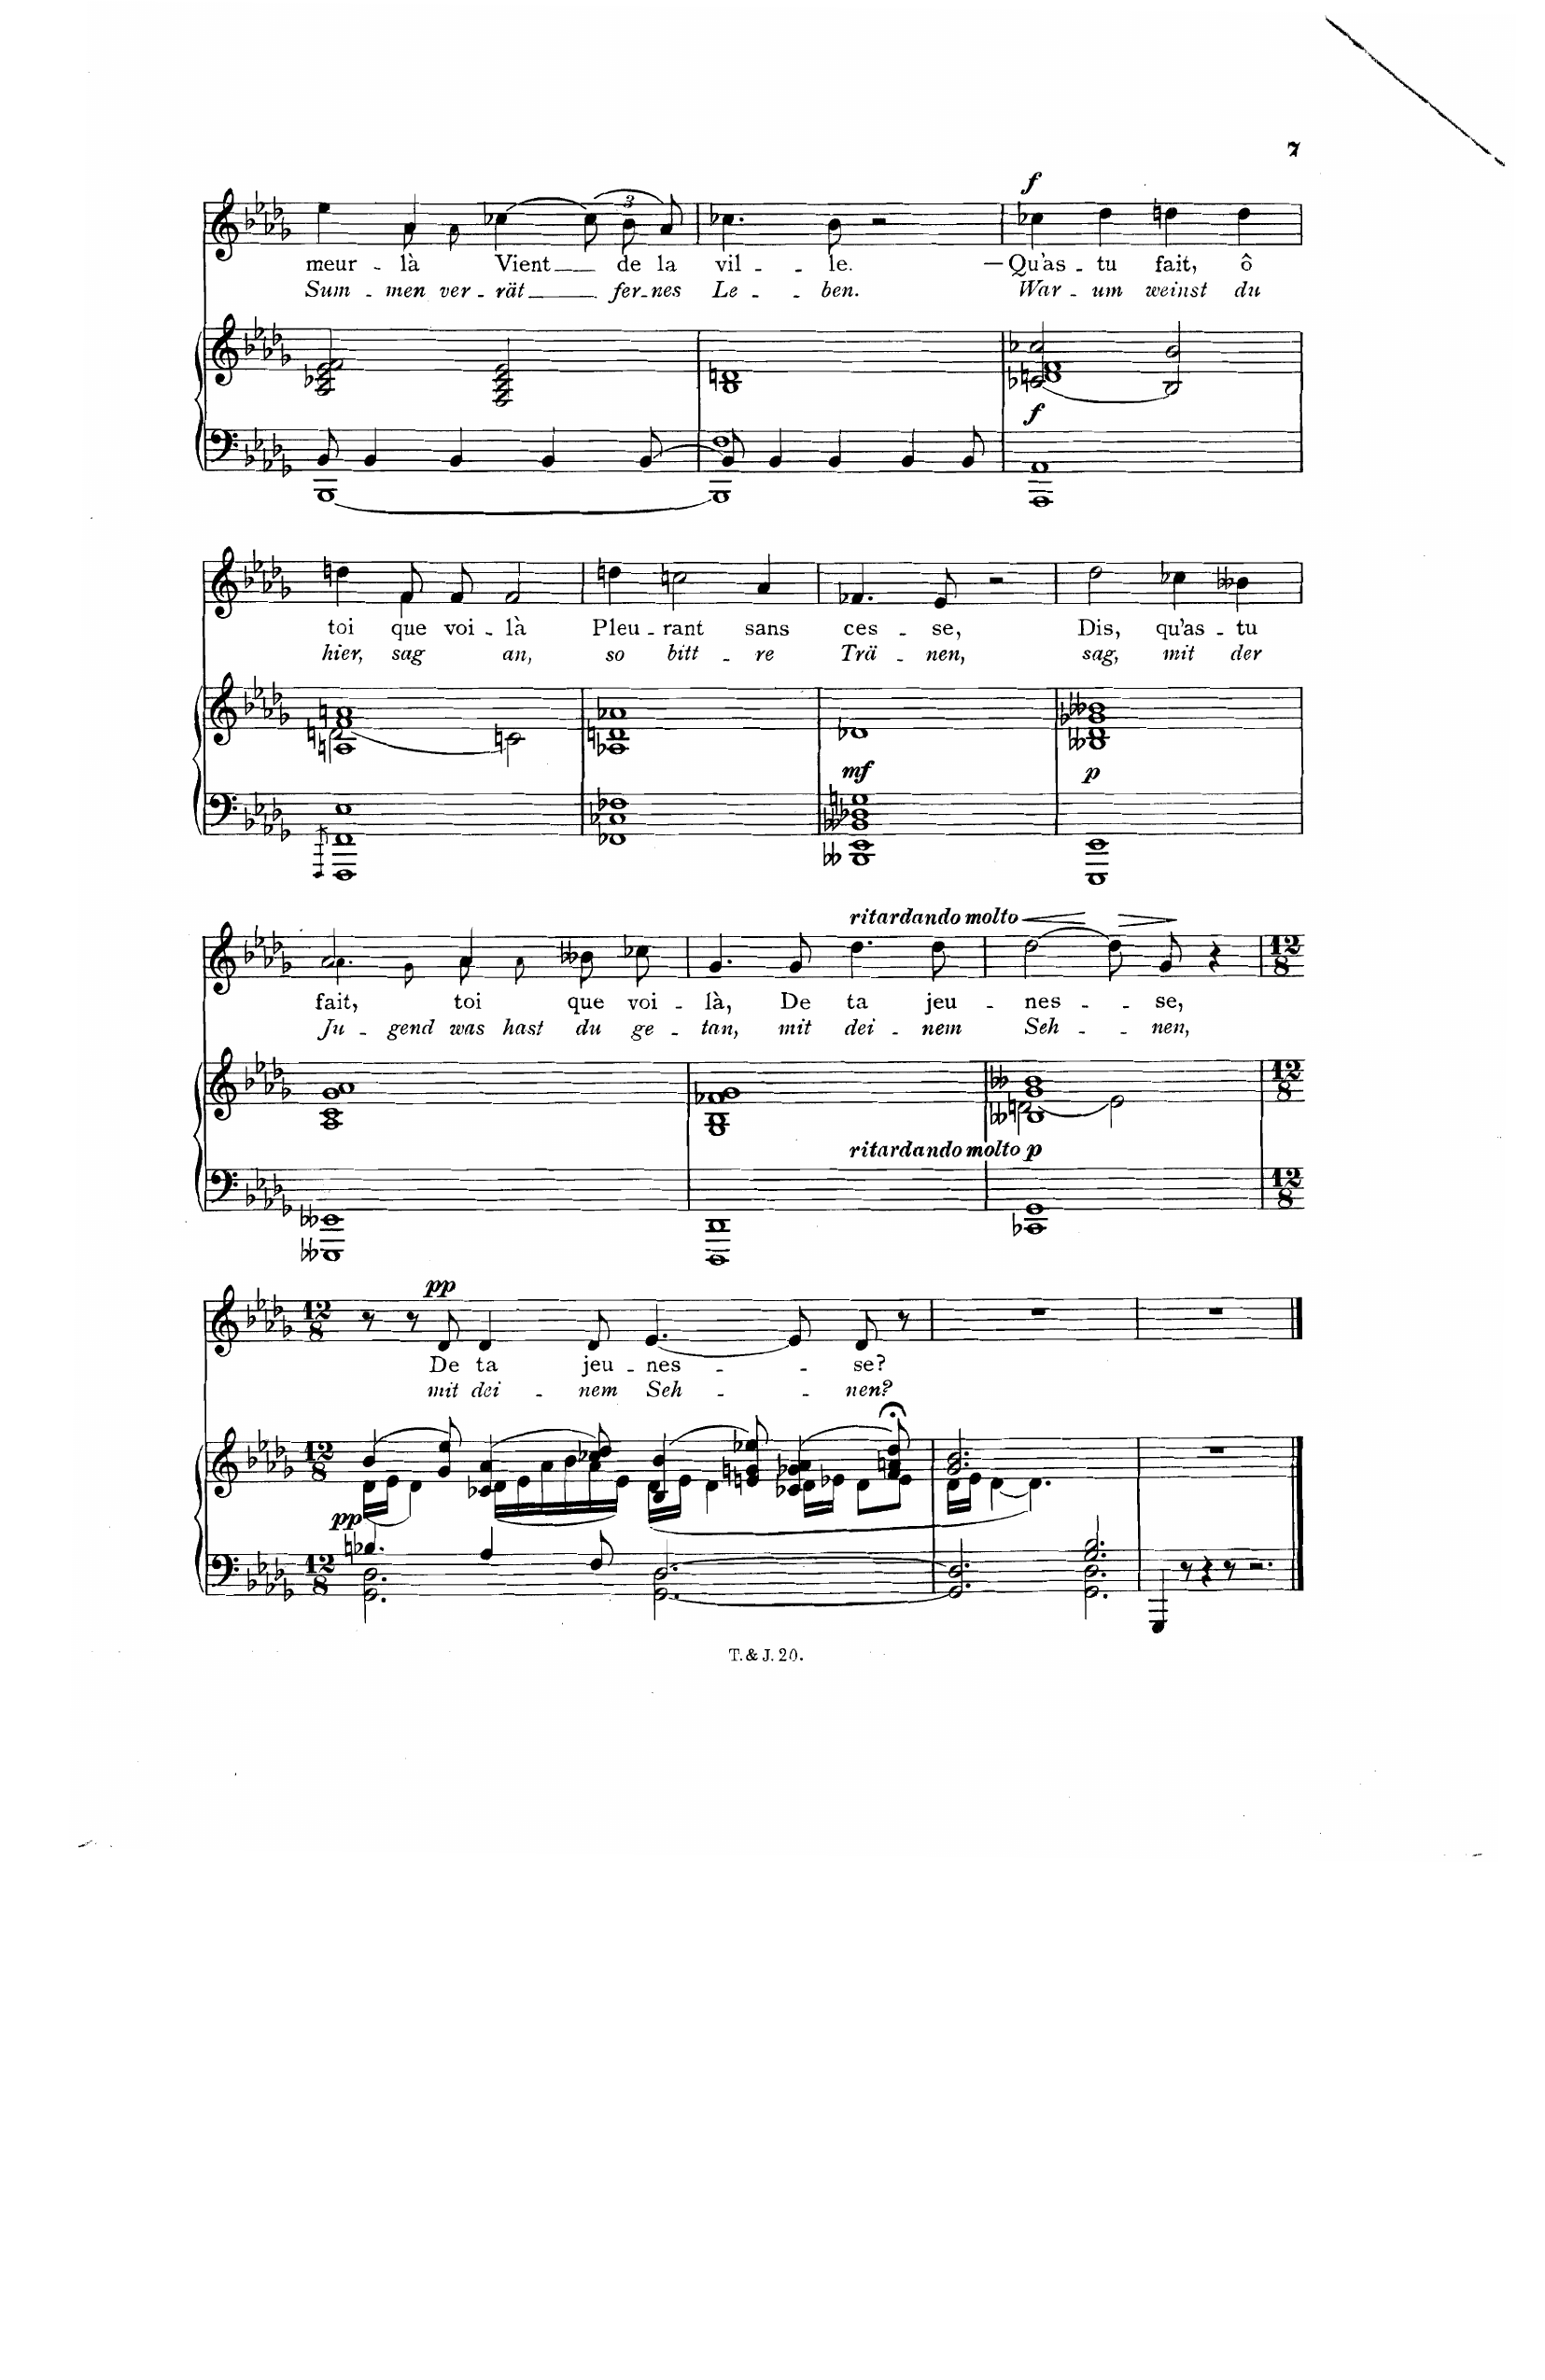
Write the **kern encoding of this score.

**kern	**kern	**dynam	**kern	**text	**dynam
*part2	*part2	*part2	*part1	*part1	*part1
*staff3	*staff2	*staff2/3	*staff1	*staff1	*staff1
*I"Piano	*	*	*I"Chant                                  Voice	*	*
*I'Pno	*	*	*	*	*
*clefF4	*clefG2	*	*clefG2	*	*
*k[b-e-a-d-g-]	*k[b-e-a-d-g-]	*	*k[b-e-a-d-g-]	*	*
*M4/4	*M4/4	*	*M4/4	*	*
=15	=15	=15	=15	=15	=15
*^	*	*	*	*	*
8BB-/]	[1BBB-	2G-/ 2c-X/ 2e-/ 2f/	.	4ee-\	-meur-	.
4BB-/	.	.	.	.	.	.
.	.	.	.	4a-/	-là	.
4BB-/	.	.	.	.	.	.
.	.	2F/ 2A-/ 2c-/ 2e-/	.	[4cc-X\	Vient	.
4BB-/	.	.	.	.	.	.
.	.	.	.	12cc-\L]	.	.
.	.	.	.	12b-\	de	.
[8BB-/	.	.	.	.	.	.
.	.	.	.	12a-\J	la	.
=16	=16	=16	=16	=16	=16	=16
8BB-/]	1BBB-] 1F	1B- 1dn	.	4.cc-X\	vil-	.
4BB-/	.	.	.	.	.	.
4BB-/	.	.	.	8b-\	-le.	.
.	.	.	.	2r	.	.
4BB-/	.	.	.	.	.	.
8BB-/	.	.	.	.	.	.
*v	*v	*	*	*	*	*
=17	=17	=17	=17	=17	=17
*	*^	*	*	*	*
!	!	!	!LO:DY:b	!	!	!LO:DY:a
1AAA- 1AA-	(<2c-X/ 2cc-X/	1dn 1f	f	4cc-X\	Qu’as-	f
.	.	.	.	4dd-\	-tu	.
.	2B-/ 2b-/)	.	.	4ddn\	fait,	.
.	.	.	.	4dd\	ô	.
=18	=18	=18	=18	=18	=18	=18
[8qFFF/	.	.	.	.	.	.
1FFF] 1FF 1E-	1An 1f 1an	(2dn\	.	4ddn\	toi	.
.	.	.	.	8f/L	que	.
.	.	.	.	8f/J	voi-	.
.	.	2cn\)	.	2f/	-là	.
*	*v	*v	*	*	*	*
=19	=19	=19	=19	=19	=19
1FF-X 1C-X 1F-X	1A-X 1dn 1a-X	.	4ddn\	Pleu-	.
.	.	.	2ccn\	-rant	.
.	.	.	4a-/	sans	.
=20	=20	=20	=20	=20	=20
!	!	!LO:DY:b	!	!	!
1BBB--X 1EE- 1BB--X 1D-X 1Gn	1d-X	mf	4.f-X/	ces-	.
.	.	.	8e-/	-se,	.
.	.	.	2r	.	.
=21	=21	=21	=21	=21	=21
!	!	!LO:DY:b	!	!	!
1EEE- 1EE-	1B--X 1d- 1g-X 1b--X	p	2dd-\	Dis,	.
.	.	.	4cc-X\	qu’as-	.
.	.	.	4b--X\	-tu	.
=22	=22	=22	=22	=22	=22
1EEE--X 1EE--X	1A- 1c 1g- 1a-	.	2a-/	fait,	.
.	.	.	4a-/	toi	.
.	.	.	8b--X\L	que	.
.	.	.	8cc-X\J	voi-	.
=23	=23	=23	=23	=23	=23
*	*^	*	*	*	*
1DDD- 1DD-	1G- 1B- 1f-X 1g-	2ryy	.	4.g-/	-là,	.
.	.	.	.	8g-/	De	.
!	!	!	!	!LO:TX:i:t=ritardando molto	!	!
!	!	!LO:TX:i:t=ritardando molto	!	!	!	!
.	.	2ryy	.	4.dd-\	ta	.
.	.	.	.	8dd-\	jeu-	.
=24	=24	=24	=24	=24	=24	=24
!	!	!	!LO:DY:b	!	!	!LO:HP:b
1CC-X 1GG-	1B--X 1g- 1b--X	(2dn\	p	[2dd-\	-nes-	<
.	.	2e-\)	.	8dd-\L]	.	.
.	.	.	.	8g-\J	-se,	[
.	.	.	.	4r	.	.
=25	=25	=25	=25	=25	=25	=25
*M12/8	*M12/8	*	*	*M12/8	*	*
*^	*	*	*	*	*	*
!	!	!	!	!LO:DY:b	!	!	!
4.B-X/	2.GG-\ 2.D-\	(4b-/	(16d-\LL	pp	8r	.	.
.	.	.	16e-\JJ	.	.	.	.
.	.	.	4d-\)	.	8r	.	.
!	!	!	!	!	!	!	!LO:DY:a
.	.	8g-/ 8ee-/)	.	.	8d-/	De	pp
4A-/	.	(4c-X/ 4a-/	(16d-\LL	.	4d-/	ta	.
.	.	.	16e-\	.	.	.	.
.	.	.	16a-\	.	.	.	.
.	.	.	16b-\	.	.	.	.
8F/	.	8cc-X/ 8dd-/)	16a-\	.	8d-/	jeu-	.
.	.	.	16e-\JJ)	.	.	.	.
2.D-/	[2.GG-\ [>2.D-\	(4B-/ 4b-/	(16d-\LL	.	[4.e-/	-nes-	.
.	.	.	16e-\JJ	.	.	.	.
.	.	.	4d-\	.	.	.	.
.	.	8en/ 8gn/ 8ee-X/)	.	.	.	.	.
.	.	(4c-X/ 4g-X/ 4a-/	16d-\LL	.	8e-/L]	.	.
.	.	.	16e-X\JJ	.	.	.	.
.	.	.	8d-\L	.	8d-/J	-se?	.
.	.	8f/;< 8an/;< 8dd-/;<)	8e-\J	.	8r	.	.
=26	=26	=26	=26	=26	=26	=26	=26
2.ryy	2.GG-/] 2.D-/]	2.g-/ 2.b-/	16d-\LL	.	1.r	.	.
.	.	.	16e-\JJ	.	.	.	.
.	.	.	[4d-\	.	.	.	.
.	.	.	4.d-\])	.	.	.	.
2.G-/ 2.B-/	2.GG-\ 2.D-\	2.ryy	2.ryy	.	.	.	.
*v	*v	*	*	*	*	*	*
*	*v	*v	*	*	*	*
=27	=27	=27	=27	=27	=27
4GGG-/	1.r	.	1.r	.	.
8r	.	.	.	.	.
4r	.	.	.	.	.
8r	.	.	.	.	.
2.r	.	.	.	.	.
==	==	==	==	==	==
*-	*-	*-	*-	*-	*-
